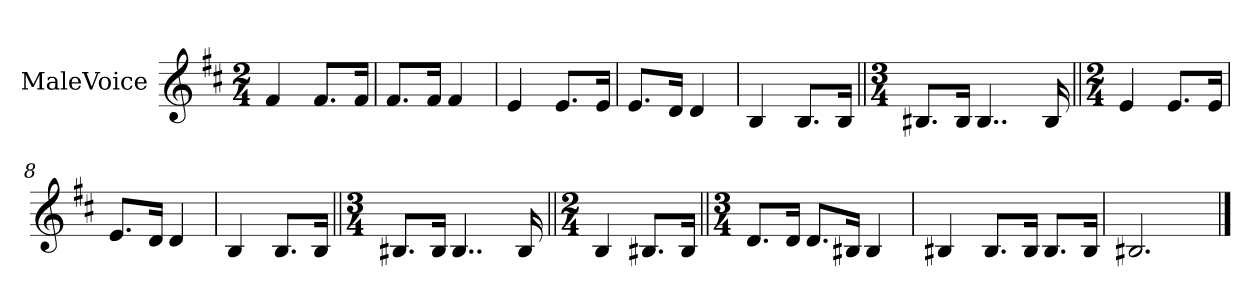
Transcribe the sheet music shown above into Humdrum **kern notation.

**kern
*part1
*staff1
*I"MaleVoice
*clefG2
*k[f#c#]
*M2/4
*MM112
=1
4f#
8.f#/L
16f#/Jk
=2
8.f#/L
16f#/Jk
4f#
=3
4e
8.e/L
16e/Jk
=4
8.e/L
16d/Jk
4d
=5
4B
8.B/L
16B/Jk
=6||
*M3/4
8.B#X/L
16B#/Jk
4..B#
16B#
=7||
*M2/4
4e
8.e/L
16e/Jk
=8
8.e/L
16d/Jk
4d
=9
4B
8.B/L
16B/Jk
=10||
*M3/4
8.B#X/L
16B#/Jk
4..B#
16B#
=11||
*M2/4
4B
8.B#X/L
16B#/Jk
=12||
*M3/4
8.d/L
16d/Jk
8.d/L
16B#X/Jk
4B#
=13
4B#X
8.B#/L
16B#/Jk
8.B#/L
16B#/Jk
=14
2.B#X
==
*-
